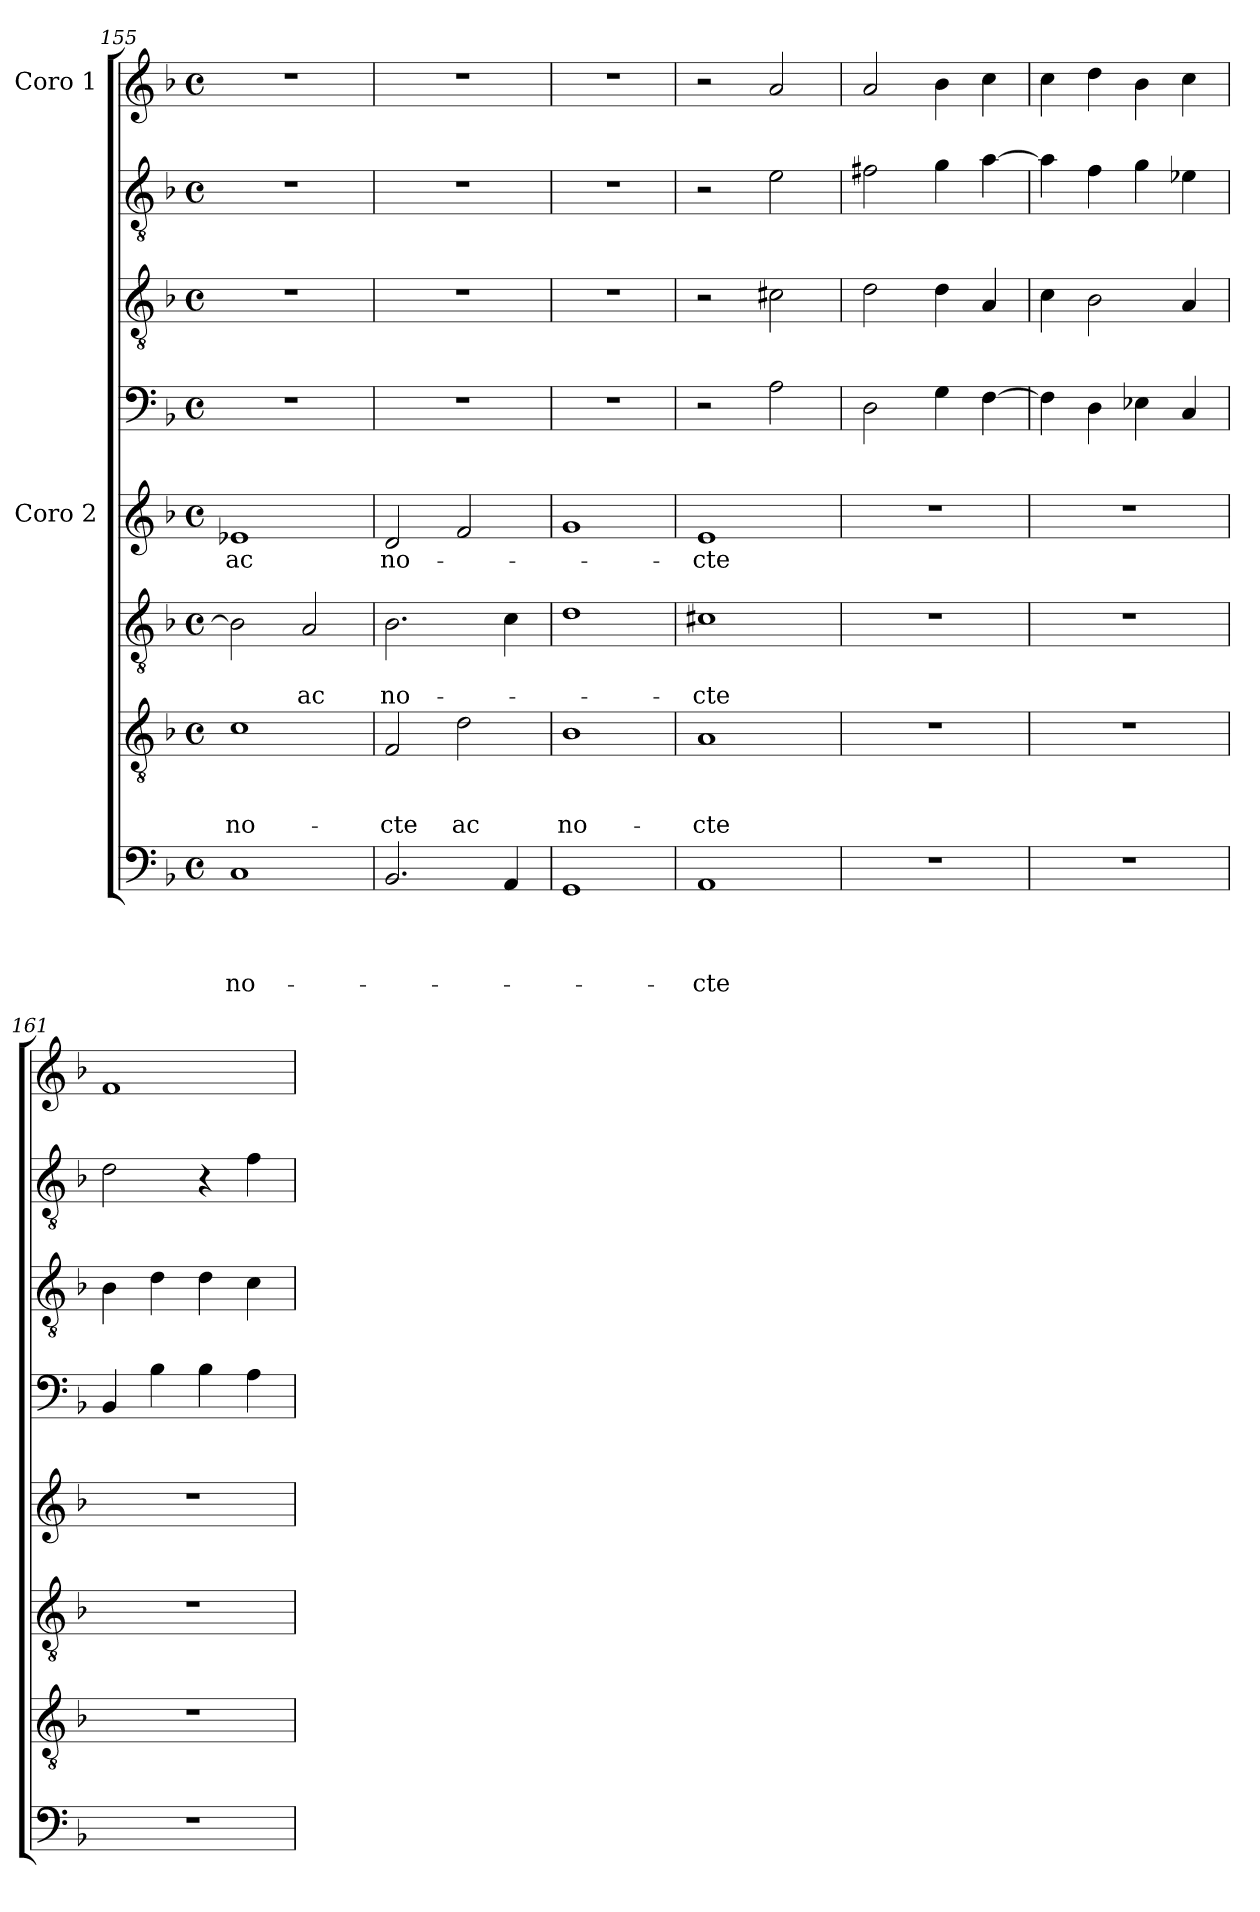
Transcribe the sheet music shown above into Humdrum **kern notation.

**kern	**text	**text	**text	**text	**kern	**text	**text	**text	**kern	**text	**text	**kern	**text	**kern	**kern	**kern	**kern
*part8	*part8	*part8	*part8	*part8	*part7	*part7	*part7	*part7	*part6	*part6	*part6	*part5	*part5	*part4	*part3	*part2	*part1
*staff8	*staff8	*staff8	*staff8	*staff8	*staff7	*staff7	*staff7	*staff7	*staff6	*staff6	*staff6	*staff5	*staff5	*staff4	*staff3	*staff2	*staff1
*	*	*	*	*	*	*	*	*	*	*	*	*I"Coro 2	*	*	*	*	*I"Coro 1
*clefF4	*	*	*	*	*clefGv2	*	*	*	*clefGv2	*	*	*clefG2	*	*clefF4	*clefGv2	*clefGv2	*clefG2
*k[b-]	*	*	*	*	*k[b-]	*	*	*	*k[b-]	*	*	*k[b-]	*	*k[b-]	*k[b-]	*k[b-]	*k[b-]
*F:	*	*	*	*	*F:	*	*	*	*F:	*	*	*F:	*	*F:	*F:	*F:	*F:
*M4/4	*	*	*	*	*M4/4	*	*	*	*M4/4	*	*	*M4/4	*	*M4/4	*M4/4	*M4/4	*M4/4
*met(c)	*	*	*	*	*met(c)	*	*	*	*met(c)	*	*	*met(c)	*	*met(c)	*met(c)	*met(c)	*met(c)
=155	=155	=155	=155	=155	=155	=155	=155	=155	=155	=155	=155	=155	=155	=155	=155	=155	=155
!	!	!	!	!LO:LY:b	!	!	!	!LO:LY:b	!	!	!	!	!LO:LY:b	!	!	!	!
1C	.	.	.	no-	1c	.	.	no-	2B-\]	.	.	1e-X	ac	1r	1r	1r	1r
!	!	!	!	!	!	!	!	!	!	!	!LO:LY:b	!	!	!	!	!	!
.	.	.	.	.	.	.	.	.	2A/	.	ac	.	.	.	.	.	.
=156	=156	=156	=156	=156	=156	=156	=156	=156	=156	=156	=156	=156	=156	=156	=156	=156	=156
!	!	!	!	!	!	!	!	!LO:LY:b	!	!	!LO:LY:b	!	!LO:LY:b	!	!	!	!
2.BB-/	.	.	.	.	2F/	.	.	-cte	2.B-\	.	no-	2d/	no-	1r	1r	1r	1r
!	!	!	!	!	!	!	!	!LO:LY:b	!	!	!	!	!	!	!	!	!
.	.	.	.	.	2d\	.	.	ac	.	.	.	2f/	.	.	.	.	.
4AA/	.	.	.	.	.	.	.	.	4c\	.	.	.	.	.	.	.	.
=157	=157	=157	=157	=157	=157	=157	=157	=157	=157	=157	=157	=157	=157	=157	=157	=157	=157
!	!	!	!	!	!	!	!	!LO:LY:b	!	!	!	!	!	!	!	!	!
1GG	.	.	.	.	1B-	.	.	no-	1d	.	.	1g	.	1r	1r	1r	1r
=158	=158	=158	=158	=158	=158	=158	=158	=158	=158	=158	=158	=158	=158	=158	=158	=158	=158
!	!	!	!	!LO:LY:b	!	!	!	!LO:LY:b	!	!	!LO:LY:b	!	!LO:LY:b	!	!	!	!
1AA	.	.	.	-cte	1A	.	.	-cte	1c#X	.	-cte	1e	-cte	2r	2r	2r	2r
.	.	.	.	.	.	.	.	.	.	.	.	.	.	2A\	2c#X\	2e\	2a/
=159	=159	=159	=159	=159	=159	=159	=159	=159	=159	=159	=159	=159	=159	=159	=159	=159	=159
1r	.	.	.	.	1r	.	.	.	1r	.	.	1r	.	2D\	2d\	2f#X\	2a/
.	.	.	.	.	.	.	.	.	.	.	.	.	.	4G\	4d\	4g\	4b-\
.	.	.	.	.	.	.	.	.	.	.	.	.	.	[4F\	4A/	[4a\	4cc\
=160	=160	=160	=160	=160	=160	=160	=160	=160	=160	=160	=160	=160	=160	=160	=160	=160	=160
1r	.	.	.	.	1r	.	.	.	1r	.	.	1r	.	4F\]	4c\	4a\]	4cc\
.	.	.	.	.	.	.	.	.	.	.	.	.	.	4D\	2B-\	4f\	4dd\
.	.	.	.	.	.	.	.	.	.	.	.	.	.	4E-X\	.	4g\	4b-\
.	.	.	.	.	.	.	.	.	.	.	.	.	.	4C/	4A/	4e-X\	4cc\
=161	=161	=161	=161	=161	=161	=161	=161	=161	=161	=161	=161	=161	=161	=161	=161	=161	=161
1r	.	.	.	.	1r	.	.	.	1r	.	.	1r	.	4BB-/	4B-\	2d\	1f
.	.	.	.	.	.	.	.	.	.	.	.	.	.	4B-\	4d\	.	.
.	.	.	.	.	.	.	.	.	.	.	.	.	.	4B-\	4d\	4r	.
.	.	.	.	.	.	.	.	.	.	.	.	.	.	4A\	4c\	4f\	.
=	=	=	=	=	=	=	=	=	=	=	=	=	=	=	=	=	=
*-	*-	*-	*-	*-	*-	*-	*-	*-	*-	*-	*-	*-	*-	*-	*-	*-	*-
